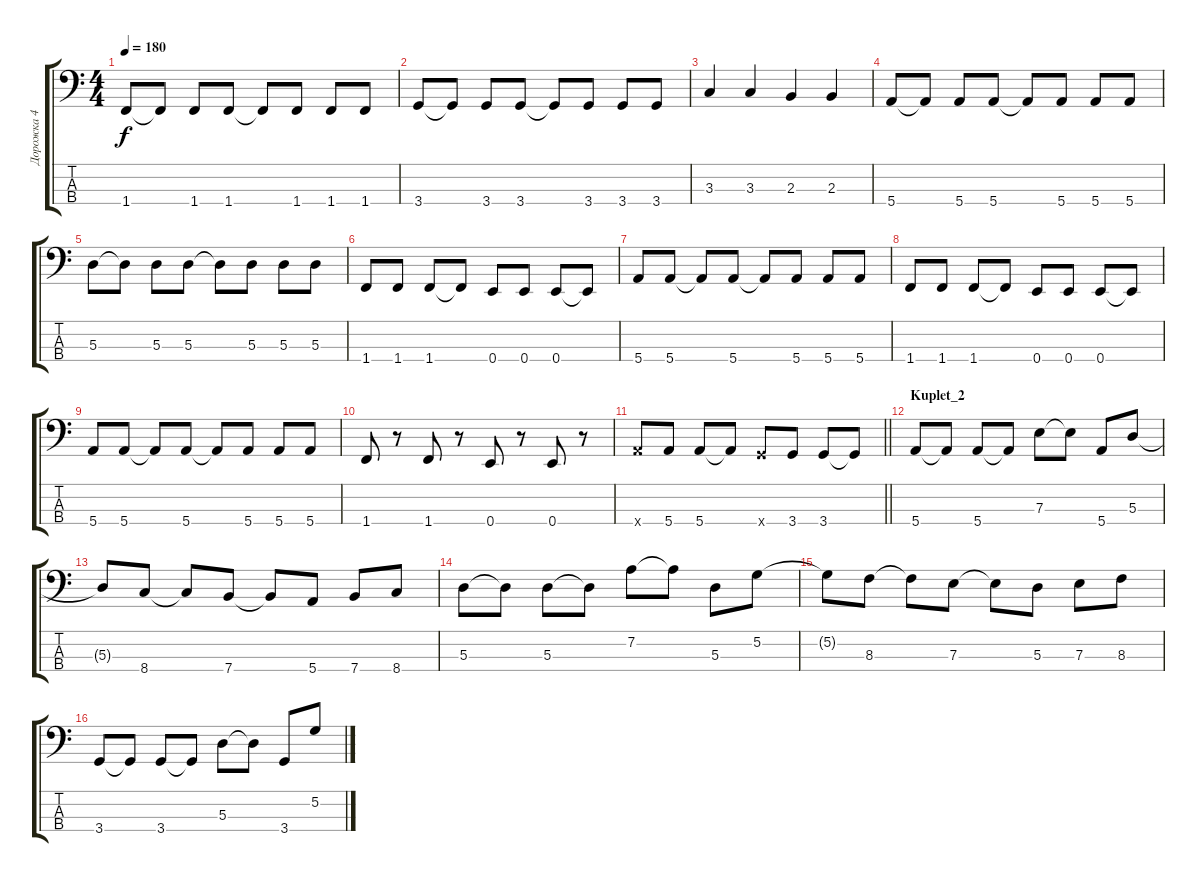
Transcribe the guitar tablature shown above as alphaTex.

\track ("Дорожка 4" "Дорожка 4") {instrument electricbassfinger}
\staff {score tabs}
\tuning (G2 D2 A1 E1) {hide}
\ts (4 4)
\tempo 180
\clef f4
\ks c
1.4.8{dy f} 1.4{t}.8 1.4.8 1.4.8 1.4{t}.8 1.4.8 1.4.8 1.4.8 |
3.4.8 3.4{t}.8 3.4.8 3.4.8 3.4{t}.8 3.4.8 3.4.8 3.4.8 |
3.3.4 3.3.4 2.3.4 2.3.4 |
5.4.8 5.4{t}.8 5.4.8 5.4.8 5.4{t}.8 5.4.8 5.4.8 5.4.8 |
5.3.8 5.3{t}.8 5.3.8 5.3.8 5.3{t}.8 5.3.8 5.3.8 5.3.8 |
1.4.8 1.4.8 1.4.8 1.4{t}.8 0.4.8 0.4.8 0.4.8 0.4{t}.8 |
5.4.8 5.4.8 5.4{t}.8 5.4.8 5.4{t}.8 5.4.8 5.4.8 5.4.8 |
1.4.8 1.4.8 1.4.8 1.4{t}.8 0.4.8 0.4.8 0.4.8 0.4{t}.8 |
5.4.8 5.4.8 5.4{t}.8 5.4.8 5.4{t}.8 5.4.8 5.4.8 5.4.8 |
1.4.8 r.8 1.4.8 r.8 0.4.8 r.8 0.4.8 r.8 |
\barLineRight lightlight
5.4{x}.8 5.4.8 5.4.8 5.4{t}.8 3.4{x}.8 3.4.8 3.4.8 3.4{t}.8 |
\section ("" "Kuplet_2")
5.4.8 5.4{t}.8 5.4.8 5.4{t}.8 7.3.8 7.3{t}.8 5.4.8 5.3.8 |
5.3{t}.8 8.4.8 8.4{t}.8 7.4.8 7.4{t}.8 5.4.8 7.4.8 8.4.8 |
5.3.8 5.3{t}.8 5.3.8 5.3{t}.8 7.2.8 7.2{t}.8 5.3.8 5.2.8 |
5.2{t}.8 8.3.8 8.3{t}.8 7.3.8 7.3{t}.8 5.3.8 7.3.8 8.3.8 |
3.4.8 3.4{t}.8 3.4.8 3.4{t}.8 5.3.8 5.3{t}.8 3.4.8 5.2.8
